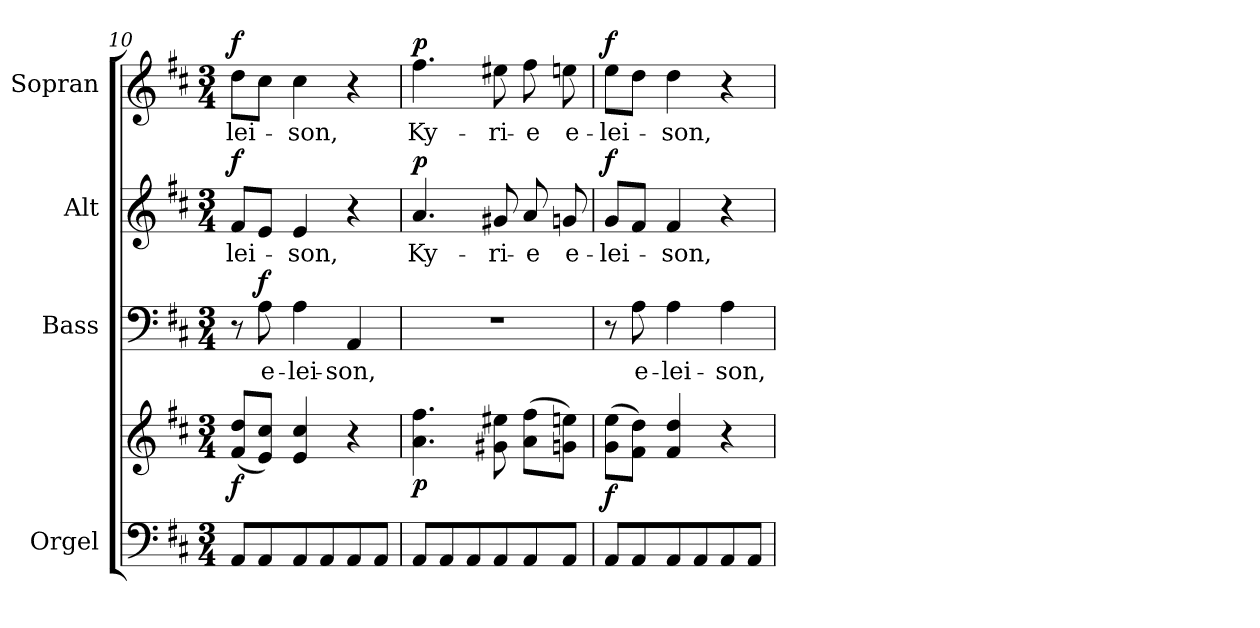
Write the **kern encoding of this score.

**kern	**kern	**dynam	**kern	**text	**dynam	**kern	**text	**dynam	**kern	**text	**dynam
*part4	*part4	*part4	*part3	*part3	*part3	*part2	*part2	*part2	*part1	*part1	*part1
*staff5	*staff4	*staff4/5	*staff3	*staff3	*staff3	*staff2	*staff2	*staff2	*staff1	*staff1	*staff1
*I"Orgel	*	*	*I"Bass	*	*	*I"Alt	*	*	*I"Sopran	*	*
*	*	*	*I'B.	*	*	*I'A.	*	*	*I'S.	*	*
*clefF4	*clefG2	*	*clefF4	*	*	*clefG2	*	*	*clefG2	*	*
*k[f#c#]	*k[f#c#]	*	*k[f#c#]	*	*	*k[f#c#]	*	*	*k[f#c#]	*	*
*D:	*D:	*	*D:	*	*	*D:	*	*	*D:	*	*
*M3/4	*M3/4	*	*M3/4	*	*	*M3/4	*	*	*M3/4	*	*
=10	=10	=10	=10	=10	=10	=10	=10	=10	=10	=10	=10
!	!	!LO:DY:b	!	!	!	!	!LO:LY:b	!LO:DY:a	!	!LO:LY:b	!LO:DY:a
8AA/L	(<8f#/ 8dd/L	f	8r	.	.	8f#/L	-lei-	f	8dd\L	-lei-	f
!	!	!	!	!LO:LY:b	!LO:DY:a	!	!	!	!	!	!
8AA/	8e/ 8cc#/J)	.	8A\	e-	f	8e/J	.	.	8cc#\J	.	.
!	!	!	!	!LO:LY:b	!	!	!LO:LY:b	!	!	!LO:LY:b	!
8AA/	4e/ 4cc#/	.	4A\	-lei-	.	4e/	-son,	.	4cc#\	-son,	.
8AA/	.	.	.	.	.	.	.	.	.	.	.
!	!	!	!	!LO:LY:b	!	!	!	!	!	!	!
8AA/	4r	.	4AA/	-son,	.	4r	.	.	4r	.	.
8AA/J	.	.	.	.	.	.	.	.	.	.	.
=11	=11	=11	=11	=11	=11	=11	=11	=11	=11	=11	=11
!	!	!LO:DY:b	!	!	!	!	!LO:LY:b	!LO:DY:a	!	!LO:LY:b	!LO:DY:a
8AA/L	4.a\ 4.ff#\	p	2.r	.	.	4.a/	Ky-	p	4.ff#\	Ky-	p
8AA/	.	.	.	.	.	.	.	.	.	.	.
8AA/	.	.	.	.	.	.	.	.	.	.	.
!	!	!	!	!	!	!	!LO:LY:b	!	!	!LO:LY:b	!
8AA/	8g#X\ 8ee#X\	.	.	.	.	8g#X/	-ri-	.	8ee#X\	-ri-	.
!	!	!	!	!	!	!	!LO:LY:b	!	!	!LO:LY:b	!
8AA/	(>8a\ 8ff#\L	.	.	.	.	8a/	-e	.	8ff#\	-e	.
!	!	!	!	!	!	!	!LO:LY:b	!	!	!LO:LY:b	!
8AA/J	8gn\ 8een\J)	.	.	.	.	8gn/	e-	.	8een\	e-	.
=12	=12	=12	=12	=12	=12	=12	=12	=12	=12	=12	=12
!	!	!LO:DY:b	!	!	!	!	!LO:LY:b	!LO:DY:a	!	!LO:LY:b	!LO:DY:a
8AA/L	(>8g\ 8ee\L	f	8r	.	.	8g/L	-lei-	f	8ee\L	-lei-	f
!	!	!	!	!LO:LY:b	!	!	!	!	!	!	!
8AA/	8f#\ 8dd\J)	.	8A\	e-	.	8f#/J	.	.	8dd\J	.	.
!	!	!	!	!LO:LY:b	!	!	!LO:LY:b	!	!	!LO:LY:b	!
8AA/	4f#/ 4dd/	.	4A\	-lei-	.	4f#/	-son,	.	4dd\	-son,	.
8AA/	.	.	.	.	.	.	.	.	.	.	.
!	!	!	!	!LO:LY:b	!	!	!	!	!	!	!
8AA/	4r	.	4A\	-son,	.	4r	.	.	4r	.	.
8AA/J	.	.	.	.	.	.	.	.	.	.	.
=	=	=	=	=	=	=	=	=	=	=	=
*-	*-	*-	*-	*-	*-	*-	*-	*-	*-	*-	*-
